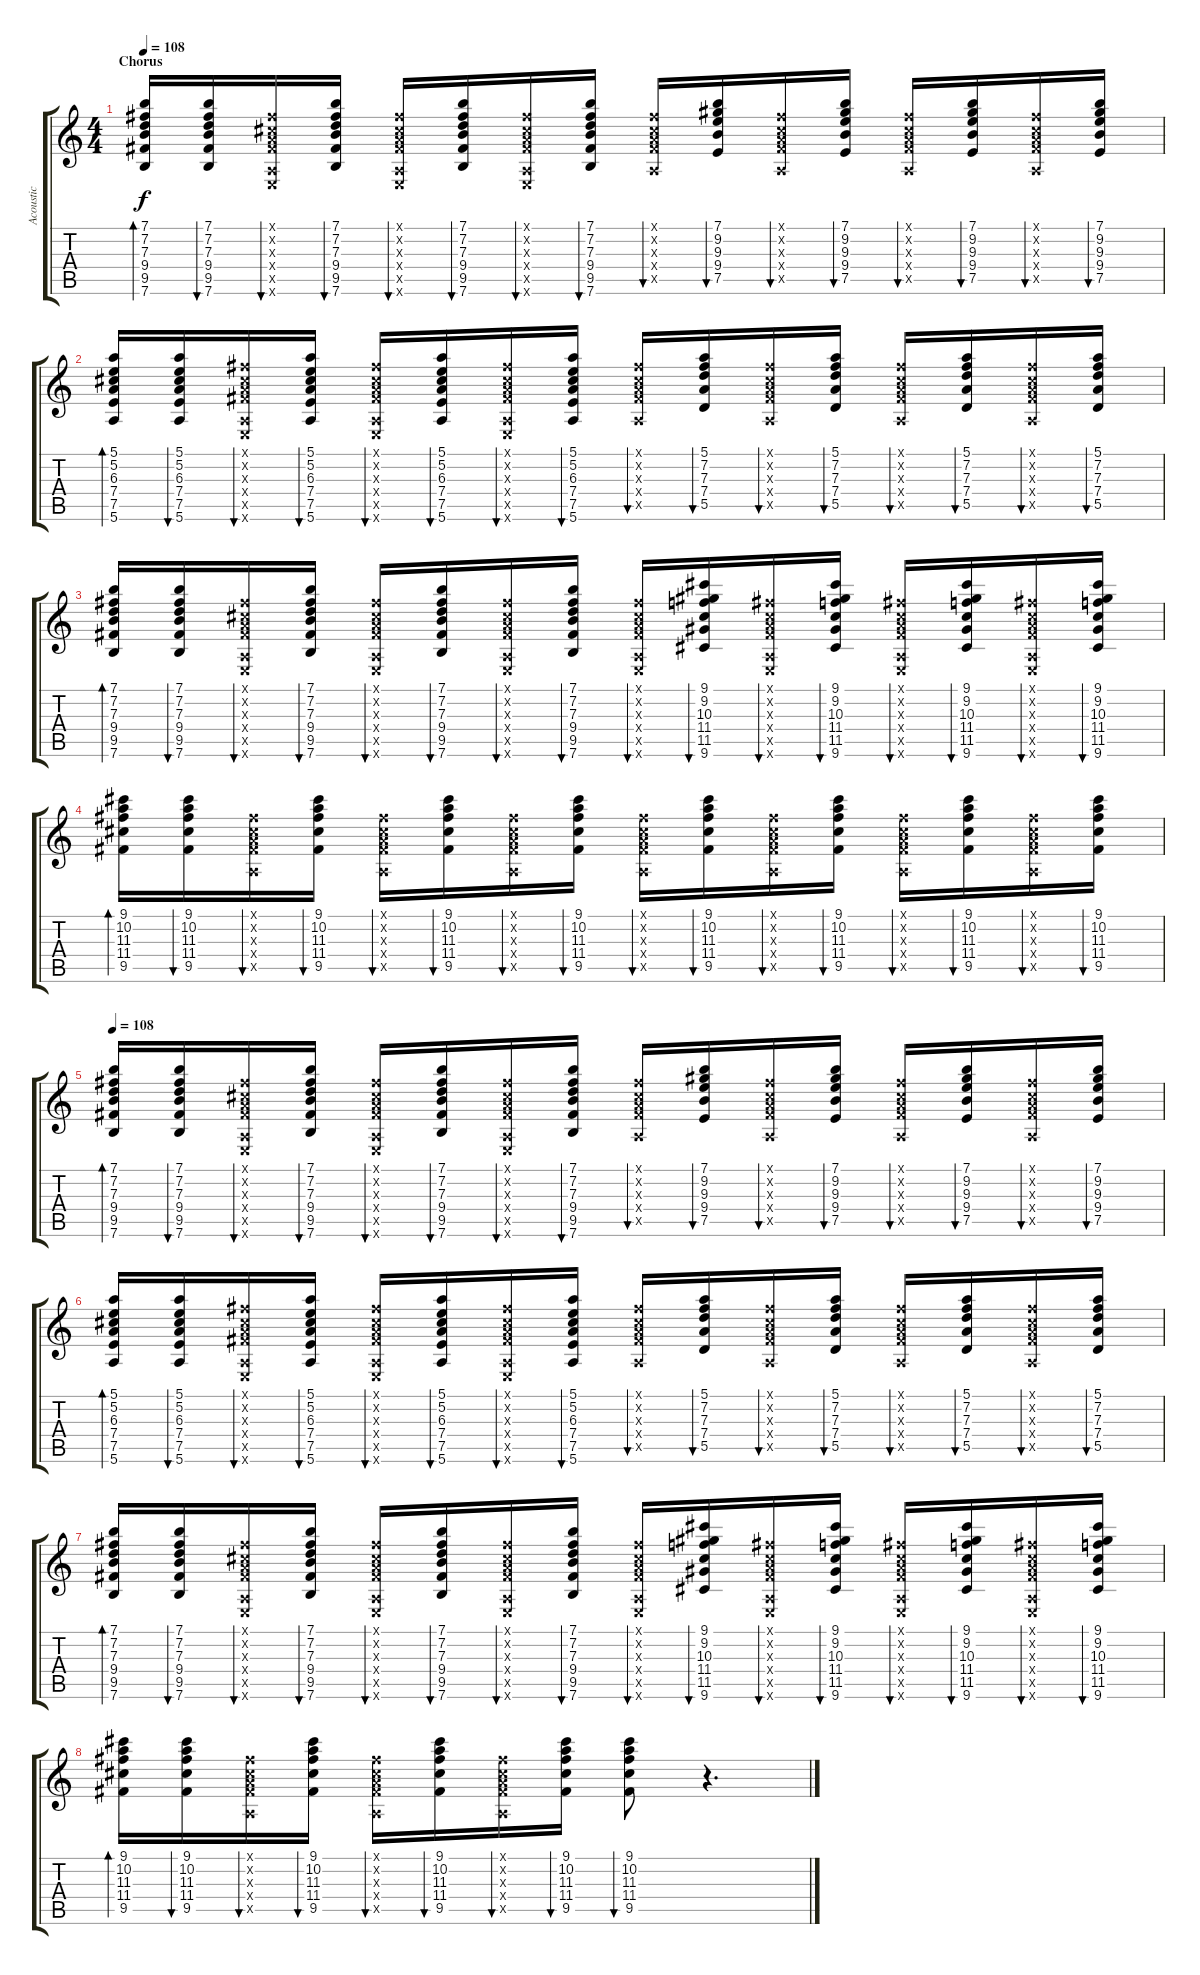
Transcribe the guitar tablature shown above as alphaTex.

\track ("Acoustic" "Acoustic") {instrument acousticguitarsteel}
\staff {score tabs}
\tuning (E4 B3 G3 D3 A2 E2) {hide}
\ts (4 4)
\section ("" "Chorus")
\tempo 108
\clef g2
\ks c
(7.1 7.2 7.3 9.4 9.5 7.6).16{bd 60 dy f} (7.1 7.2 7.3 9.4 9.5 7.6).16{bu 60} (2.1{x} 2.2{x} 2.3{x} 4.4{x} 0.5{x} 0.6{x}).16{bu 60} (7.1 7.2 7.3 9.4 9.5 7.6).16{bu 60} (2.1{x} 2.2{x} 2.3{x} 4.4{x} 0.5{x} 0.6{x}).16{bu 60} (7.1 7.2 7.3 9.4 9.5 7.6).16{bu 60} (2.1{x} 2.2{x} 2.3{x} 4.4{x} 0.5{x} 0.6{x}).16{bu 60} (7.1 7.2 7.3 9.4 9.5 7.6).16{bu 60} (2.1{x} 2.2{x} 2.3{x} 4.4{x} 0.5{x}).16{bu 60} (7.1 9.2 9.3 9.4 7.5).16{bu 60} (2.1{x} 2.2{x} 2.3{x} 4.4{x} 0.5{x}).16{bu 60} (7.1 9.2 9.3 9.4 7.5).16{bu 60} (2.1{x} 2.2{x} 2.3{x} 4.4{x} 0.5{x}).16{bu 60} (7.1 9.2 9.3 9.4 7.5).16{bu 60} (2.1{x} 2.2{x} 2.3{x} 4.4{x} 0.5{x}).16{bu 60} (7.1 9.2 9.3 9.4 7.5).16{bu 60} |
(5.1 5.2 6.3 7.4 7.5 5.6).16{bd 60} (5.1 5.2 6.3 7.4 7.5 5.6).16{bu 60} (2.1{x} 2.2{x} 2.3{x} 4.4{x} 0.5{x} 0.6{x}).16{bu 60} (5.1 5.2 6.3 7.4 7.5 5.6).16{bu 60} (2.1{x} 2.2{x} 2.3{x} 4.4{x} 0.5{x} 0.6{x}).16{bu 60} (5.1 5.2 6.3 7.4 7.5 5.6).16{bu 60} (2.1{x} 2.2{x} 2.3{x} 4.4{x} 0.5{x} 0.6{x}).16{bu 60} (5.1 5.2 6.3 7.4 7.5 5.6).16{bu 60} (2.1{x} 2.2{x} 2.3{x} 4.4{x} 0.5{x}).16{bu 60} (5.1 7.2 7.3 7.4 5.5).16{bu 60} (2.1{x} 2.2{x} 2.3{x} 4.4{x} 0.5{x}).16{bu 60} (5.1 7.2 7.3 7.4 5.5).16{bu 60} (2.1{x} 2.2{x} 2.3{x} 4.4{x} 0.5{x}).16{bu 60} (5.1 7.2 7.3 7.4 5.5).16{bu 60} (2.1{x} 2.2{x} 2.3{x} 4.4{x} 0.5{x}).16{bu 60} (5.1 7.2 7.3 7.4 5.5).16{bu 60} |
(7.1 7.2 7.3 9.4 9.5 7.6).16{bd 60} (7.1 7.2 7.3 9.4 9.5 7.6).16{bu 60} (2.1{x} 2.2{x} 2.3{x} 4.4{x} 0.5{x} 0.6{x}).16{bu 60} (7.1 7.2 7.3 9.4 9.5 7.6).16{bu 60} (2.1{x} 2.2{x} 2.3{x} 4.4{x} 0.5{x} 0.6{x}).16{bu 60} (7.1 7.2 7.3 9.4 9.5 7.6).16{bu 60} (2.1{x} 2.2{x} 2.3{x} 4.4{x} 0.5{x} 0.6{x}).16{bu 60} (7.1 7.2 7.3 9.4 9.5 7.6).16{bu 60} (2.1{x} 2.2{x} 2.3{x} 4.4{x} 0.5{x} 0.6{x}).16{bu 60} (9.1 9.2 10.3 11.4 11.5 9.6).16{bu 60} (2.1{x} 2.2{x} 2.3{x} 4.4{x} 0.5{x} 0.6{x}).16{bu 60} (9.1 9.2 10.3 11.4 11.5 9.6).16{bu 60} (2.1{x} 2.2{x} 2.3{x} 4.4{x} 0.5{x} 0.6{x}).16{bu 60} (9.1 9.2 10.3 11.4 11.5 9.6).16{bu 60} (2.1{x} 2.2{x} 2.3{x} 4.4{x} 0.5{x} 0.6{x}).16{bu 60} (9.1 9.2 10.3 11.4 11.5 9.6).16{bu 60} |
(9.1 10.2 11.3 11.4 9.5).16{bd 60} (9.1 10.2 11.3 11.4 9.5).16{bu 60} (2.1{x} 2.2{x} 2.3{x} 4.4{x} 0.5{x}).16{bu 60} (9.1 10.2 11.3 11.4 9.5).16{bu 60} (2.1{x} 2.2{x} 2.3{x} 4.4{x} 0.5{x}).16{bu 60} (9.1 10.2 11.3 11.4 9.5).16{bu 60} (2.1{x} 2.2{x} 2.3{x} 4.4{x} 0.5{x}).16{bu 60} (9.1 10.2 11.3 11.4 9.5).16{bu 60} (2.1{x} 2.2{x} 2.3{x} 4.4{x} 0.5{x}).16{bu 60} (9.1 10.2 11.3 11.4 9.5).16{bu 60} (2.1{x} 2.2{x} 2.3{x} 4.4{x} 0.5{x}).16{bu 60} (9.1 10.2 11.3 11.4 9.5).16{bu 60} (2.1{x} 2.2{x} 2.3{x} 4.4{x} 0.5{x}).16{bu 60} (9.1 10.2 11.3 11.4 9.5).16{bu 60} (2.1{x} 2.2{x} 2.3{x} 4.4{x} 0.5{x}).16{bu 60} (9.1 10.2 11.3 11.4 9.5).16{bu 60} |
\tempo 108
(7.1 7.2 7.3 9.4 9.5 7.6).16{bd 60} (7.1 7.2 7.3 9.4 9.5 7.6).16{bu 60} (2.1{x} 2.2{x} 2.3{x} 4.4{x} 0.5{x} 0.6{x}).16{bu 60} (7.1 7.2 7.3 9.4 9.5 7.6).16{bu 60} (2.1{x} 2.2{x} 2.3{x} 4.4{x} 0.5{x} 0.6{x}).16{bu 60} (7.1 7.2 7.3 9.4 9.5 7.6).16{bu 60} (2.1{x} 2.2{x} 2.3{x} 4.4{x} 0.5{x} 0.6{x}).16{bu 60} (7.1 7.2 7.3 9.4 9.5 7.6).16{bu 60} (2.1{x} 2.2{x} 2.3{x} 4.4{x} 0.5{x}).16{bu 60} (7.1 9.2 9.3 9.4 7.5).16{bu 60} (2.1{x} 2.2{x} 2.3{x} 4.4{x} 0.5{x}).16{bu 60} (7.1 9.2 9.3 9.4 7.5).16{bu 60} (2.1{x} 2.2{x} 2.3{x} 4.4{x} 0.5{x}).16{bu 60} (7.1 9.2 9.3 9.4 7.5).16{bu 60} (2.1{x} 2.2{x} 2.3{x} 4.4{x} 0.5{x}).16{bu 60} (7.1 9.2 9.3 9.4 7.5).16{bu 60} |
(5.1 5.2 6.3 7.4 7.5 5.6).16{bd 60} (5.1 5.2 6.3 7.4 7.5 5.6).16{bu 60} (2.1{x} 2.2{x} 2.3{x} 4.4{x} 0.5{x} 0.6{x}).16{bu 60} (5.1 5.2 6.3 7.4 7.5 5.6).16{bu 60} (2.1{x} 2.2{x} 2.3{x} 4.4{x} 0.5{x} 0.6{x}).16{bu 60} (5.1 5.2 6.3 7.4 7.5 5.6).16{bu 60} (2.1{x} 2.2{x} 2.3{x} 4.4{x} 0.5{x} 0.6{x}).16{bu 60} (5.1 5.2 6.3 7.4 7.5 5.6).16{bu 60} (2.1{x} 2.2{x} 2.3{x} 4.4{x} 0.5{x}).16{bu 60} (5.1 7.2 7.3 7.4 5.5).16{bu 60} (2.1{x} 2.2{x} 2.3{x} 4.4{x} 0.5{x}).16{bu 60} (5.1 7.2 7.3 7.4 5.5).16{bu 60} (2.1{x} 2.2{x} 2.3{x} 4.4{x} 0.5{x}).16{bu 60} (5.1 7.2 7.3 7.4 5.5).16{bu 60} (2.1{x} 2.2{x} 2.3{x} 4.4{x} 0.5{x}).16{bu 60} (5.1 7.2 7.3 7.4 5.5).16{bu 60} |
(7.1 7.2 7.3 9.4 9.5 7.6).16{bd 60} (7.1 7.2 7.3 9.4 9.5 7.6).16{bu 60} (2.1{x} 2.2{x} 2.3{x} 4.4{x} 0.5{x} 0.6{x}).16{bu 60} (7.1 7.2 7.3 9.4 9.5 7.6).16{bu 60} (2.1{x} 2.2{x} 2.3{x} 4.4{x} 0.5{x} 0.6{x}).16{bu 60} (7.1 7.2 7.3 9.4 9.5 7.6).16{bu 60} (2.1{x} 2.2{x} 2.3{x} 4.4{x} 0.5{x} 0.6{x}).16{bu 60} (7.1 7.2 7.3 9.4 9.5 7.6).16{bu 60} (2.1{x} 2.2{x} 2.3{x} 4.4{x} 0.5{x} 0.6{x}).16{bu 60} (9.1 9.2 10.3 11.4 11.5 9.6).16{bu 60} (2.1{x} 2.2{x} 2.3{x} 4.4{x} 0.5{x} 0.6{x}).16{bu 60} (9.1 9.2 10.3 11.4 11.5 9.6).16{bu 60} (2.1{x} 2.2{x} 2.3{x} 4.4{x} 0.5{x} 0.6{x}).16{bu 60} (9.1 9.2 10.3 11.4 11.5 9.6).16{bu 60} (2.1{x} 2.2{x} 2.3{x} 4.4{x} 0.5{x} 0.6{x}).16{bu 60} (9.1 9.2 10.3 11.4 11.5 9.6).16{bu 60} |
(9.1 10.2 11.3 11.4 9.5).16{bd 60} (9.1 10.2 11.3 11.4 9.5).16{bu 60} (2.1{x} 2.2{x} 2.3{x} 4.4{x} 0.5{x}).16{bu 60} (9.1 10.2 11.3 11.4 9.5).16{bu 60} (2.1{x} 2.2{x} 2.3{x} 4.4{x} 0.5{x}).16{bu 60} (9.1 10.2 11.3 11.4 9.5).16{bu 60} (2.1{x} 2.2{x} 2.3{x} 4.4{x} 0.5{x}).16{bu 60} (9.1 10.2 11.3 11.4 9.5).16{bu 60} (9.1 10.2 11.3 11.4 9.5).8{bu 60} r.4{d}
